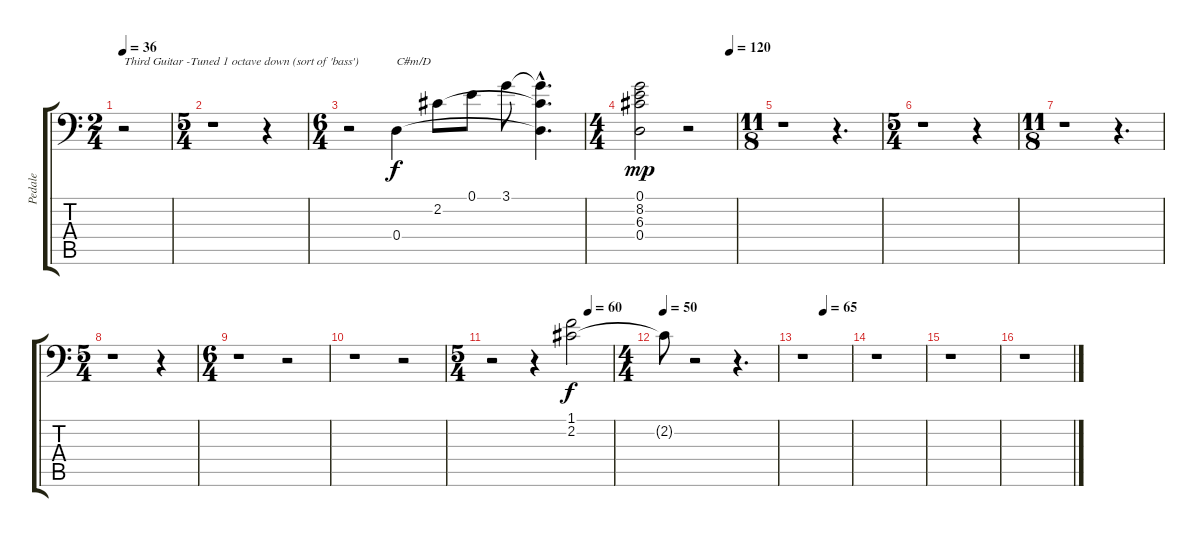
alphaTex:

\track ("Pedale" "Pedale") {instrument overdrivenguitar}
\staff {score tabs}
\tuning (E3 B2 G2 D2 A1 E1) {hide}
\ts (2 4)
\tempo 36
\clef f4
\ks c
r.2{txt "Third Guitar -Tuned 1 octave down (sort of 'bass')" dy f instrument overdrivenguitar} |
\ts (5 4)
r.1 r.4 |
\ts (6 4)
r.2 0.4.4{txt "C#m/D"} 2.2.8 0.1.8 3.1.8 (3.1{hac t} 2.2{hac t} 0.4{hac t}).4{d} |
\ts (4 4)
\tempo (120 0.9375)
(0.1 8.2 6.3 0.4).2{dy mp} r.2 |
\ts (11 8)
r.1 r.4{d} |
\ts (5 4)
r.1 r.4 |
\ts (11 8)
r.1 r.4{d} |
\ts (5 4)
r.1 r.4 |
\ts (6 4)
r.1 r.2 |
r.1 r.2 |
\ts (5 4)
\tempo (60 0.8)
r.2 r.4 (1.1 2.2).2{dy f} |
\ts (4 4)
\tempo 50
2.2{t}.8 r.2 r.4{d} |
\tempo (65 0.4375)
r.1 |
r.1 |
r.1 |
r.1
